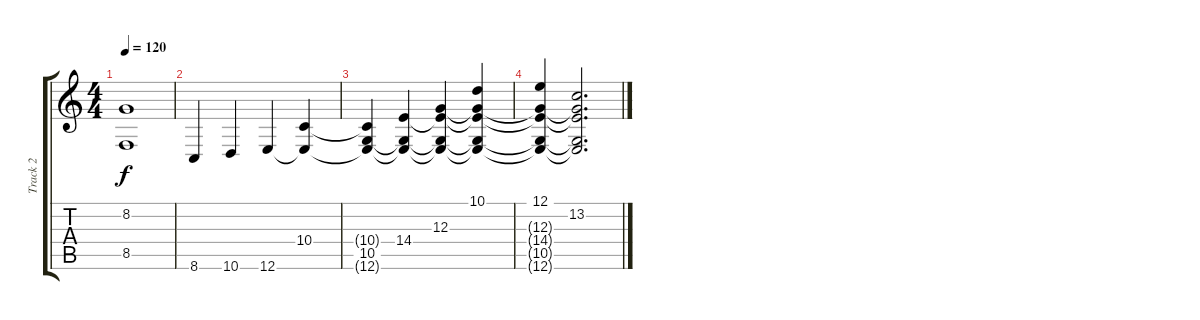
\track ("Track 2" "Track 2") {instrument stringensemble2}
\staff {score tabs}
\tuning (E4 B3 G3 D3 A2 E2) {hide}
\ts (4 4)
\tempo 120
\clef g2
\ks c
(8.2{t} 8.5{t}).1{dy f} |
8.6.4 10.6.4 12.6.4 (10.4 12.6{t}).4 |
(10.4{t} 10.5 12.6{t}).4 (14.4 10.5{t} 12.6{t}).4 (12.3 14.4{t} 10.5{t} 12.6{t}).4 (10.1 12.3{t} 14.4{t} 10.5{t} 12.6{t}).4 |
(12.1 12.3{t} 14.4{t} 10.5{t} 12.6{t}).4 (13.2 12.3{t} 14.4{t} 10.5{t} 12.6{t}).2{d}
